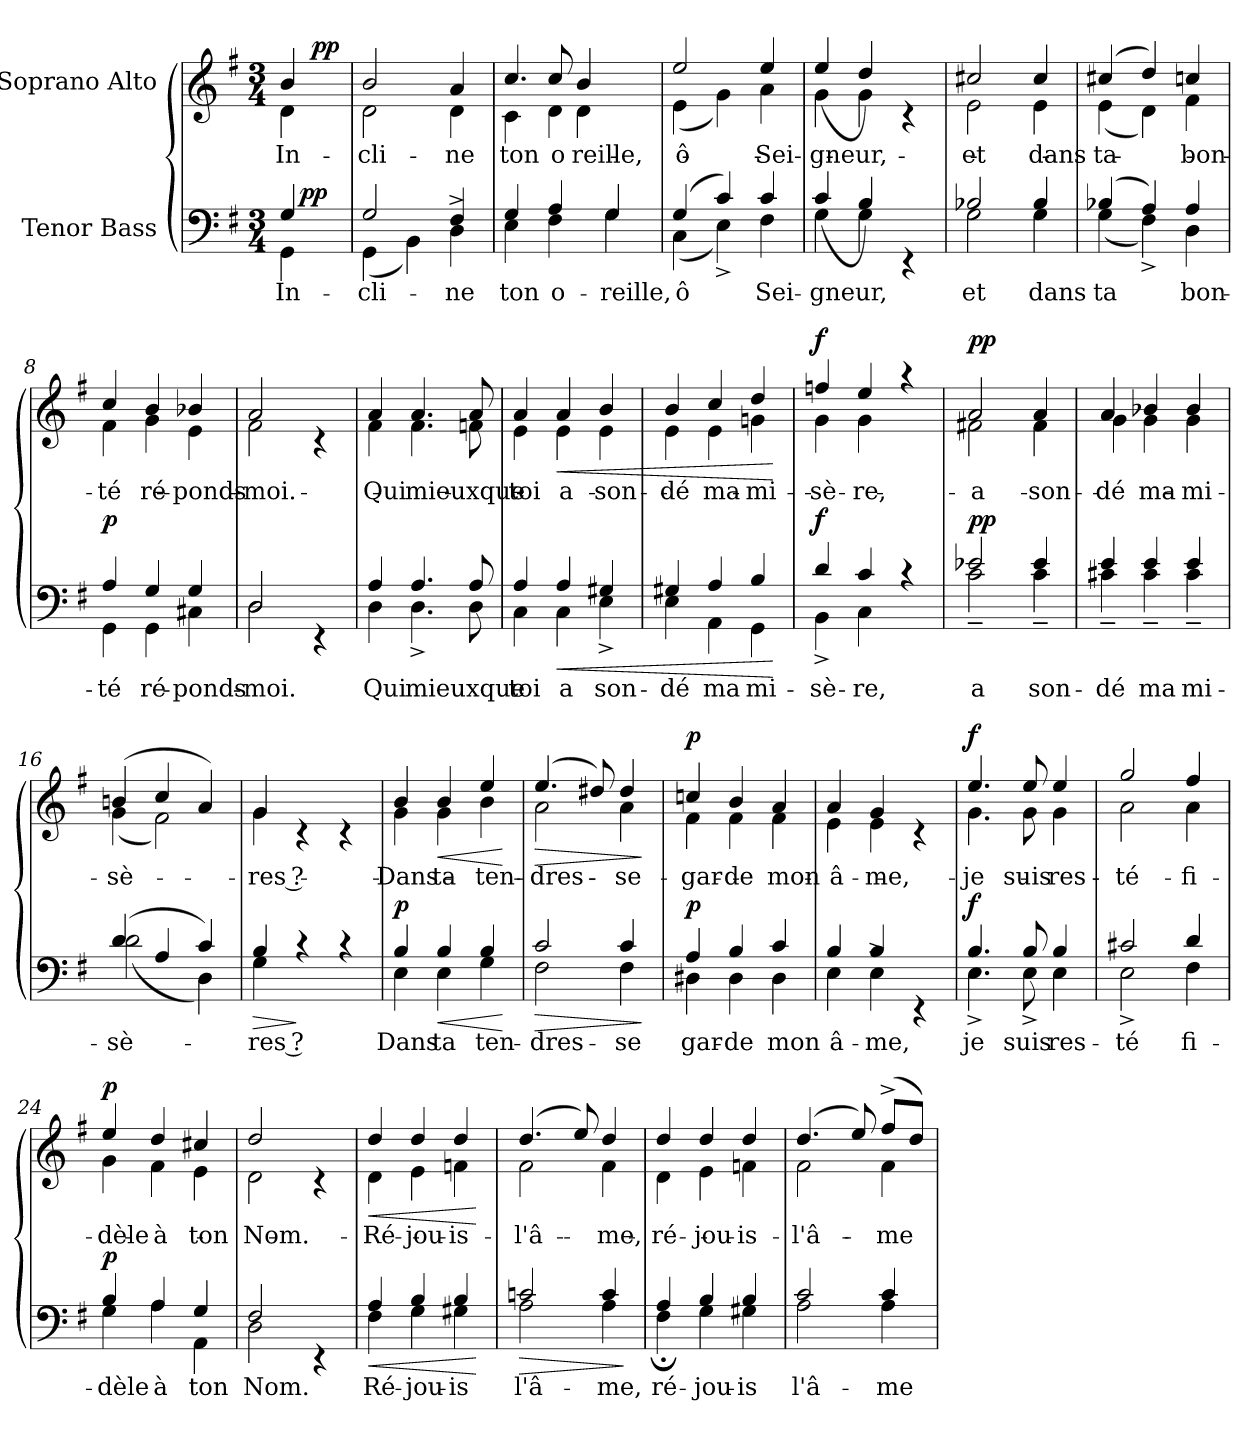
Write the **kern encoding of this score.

**kern	**text	**dynam	**kern	**text	**dynam
*part2	*part2	*part2	*part1	*part1	*part1
*staff2	*staff2	*staff2	*staff1	*staff1	*staff1
*I"Tenor Bass	*	*	*I"Soprano Alto	*	*
*clefF4	*	*	*clefG2	*	*
*k[f#]	*	*	*k[f#]	*	*
*G:	*	*	*G:	*	*
*M3/4	*	*	*M3/4	*	*
=1	=1	=1	=1	=1	=1
!	!LO:LY:a	!	!	!LO:LY:b	!
*^	*	*	*^	*	*
*	*^	*	*	*	*^	*	*
4G/	4GG\	16ryy	In-	.	4b/	4d\	16.ryy	In-	.
!	!	!	!	!LO:DY:a	!	!	!	!	!
.	.	8.ryy	.	pp	.	.	.	.	.
!	!	!	!	!	!	!	!	!	!LO:DY:a
.	.	.	.	.	.	.	8ryy	.	pp
.	.	.	.	.	.	.	32ryy	.	.
=2	=2	=2	=2	=2	=2	=2	=2	=2	=2
!	!	!	!LO:LY:a	!	!	!	!	!LO:LY:b	!
*	*v	*v	*	*	*	*	*	*	*
*	*	*	*	*	*v	*v	*	*
2G/	(<4GG\	-cli-	.	2b/	2d\	-cli-	.
.	4BB\)	.	.	.	.	.	.
!	!	!LO:LY:a	!	!	!	!LO:LY:b	!
4D^<\	4F#/	-ne	.	4a/	4d\	-ne	.
=3	=3	=3	=3	=3	=3	=3	=3
!	!	!LO:LY:a	!	!	!	!LO:LY:b	!
*	*	*	*	*	*^	*	*
4G/	4E\	ton	.	4.cc/	4c\	4ryy	ton	.
!	!	!LO:LY:a	!	!	!	!	!LO:LY:b	!
4A/	4F#\	o-	.	.	4d\	8cc/	o-	.
!	!	!	!	!	!	!	!LO:LY:b	!
.	.	.	.	4d\	.	4b/	-reille,	.
!	!	!LO:LY:a	!	!	!	!	!	!
4G/	4G\	-reille,	.	.	8ryy	.	.	.
.	.	.	.	8ryy	8ryy	8ryy	.	.
=4	=4	=4	=4	=4	=4	=4	=4	=4
!	!	!LO:LY:a	!	!	!	!	!LO:LY:b	!
*	*	*	*	*	*v	*v	*	*
(4G/	(<4C\	ô	.	2ee/	(<4e\	ô	.
4c/)	4E^<\)	.	.	.	4g\)	.	.
!	!	!LO:LY:a	!	!	!	!LO:LY:b	!
4c/	4F#\	Sei-	.	4a\	4ee/	Sei-	.
=5	=5	=5	=5	=5	=5	=5	=5
!	!	!LO:LY:a	!	!	!	!LO:LY:b	!
4G\	(4c/	-gneur,	.	4g\	(4ee/	-gneur,	.
4G\	4B/)	.	.	4g\	4dd/)	.	.
4ryy	4rEE	.	.	4ryy	4rc	.	.
=6	=6	=6	=6	=6	=6	=6	=6
!	!	!LO:LY:a	!	!	!	!LO:LY:b	!
2B-X/	2G\	et	.	2cc#X/	2e\	et	.
!	!	!LO:LY:a	!	!	!	!LO:LY:b	!
4B-/	4G\	dans	.	4cc#/	4e\	dans	.
=7	=7	=7	=7	=7	=7	=7	=7
!	!	!LO:LY:a	!	!	!	!LO:LY:b	!
(4B-X/	(<4G\	ta	.	(4cc#X/	(<4e\	ta	.
4A/)	4F#^<\)	.	.	4dd/)	4d\)	.	.
!	!	!LO:LY:a	!	!	!	!LO:LY:b	!
4A/	4D\	bon-	.	4ccn/	4f#\	bon-	.
=8	=8	=8	=8	=8	=8	=8	=8
!	!	!LO:LY:a	!LO:DY:b	!	!	!LO:LY:b	!
4A/	4GG\	-té	p	4cc/	4f#\	-té	.
!	!	!LO:LY:a	!	!	!	!LO:LY:b	!
4G/	4GG\	ré-	.	4b/	4g\	ré-	.
!	!	!LO:LY:a	!	!	!	!LO:LY:b	!
4G/	4C#X\	-ponds-	.	4b-X/	4e\	-ponds-	.
=9	=9	=9	=9	=9	=9	=9	=9
!	!	!LO:LY:a:rj	!	!	!	!LO:LY:b:rj	!
2D\	2D/	-moi.	.	2f#\	2a/	-moi.	.
4ryy	4rEE	.	.	4ryy	4rc	.	.
!!LO:LB:g=z	!!
=10	=10	=10	=10	=10	=10	=10	=10
!	!	!LO:LY:a	!	!	!	!LO:LY:b	!
4A/	4D\	Qui	.	4a/	4f#\	Qui	.
!	!	!LO:LY:a	!	!	!	!LO:LY:b	!
4.A/	4.D^<\	mieuxque	.	4.a/	4.f#\	mieuxque	.
8A/	8D\	.	.	8a/	8fn\	.	.
=11	=11	=11	=11	=11	=11	=11	=11
!	!	!LO:LY:a	!	!	!	!LO:LY:b	!
4A/	4C\	toi	.	4a/	4e\	toi	.
!	!	!LO:LY:a	!LO:HP:b	!	!	!LO:LY:b	!LO:HP:b
4A/	4C\	a	<	4a/	4e\	a	<
!	!	!LO:LY:a	!	!	!	!LO:LY:b	!
4G#X/	4E^<\	son-	.	4b/	4e\	son-	.
=12	=12	=12	=12	=12	=12	=12	=12
!	!	!LO:LY:a	!	!	!	!LO:LY:b	!
4G#X/	4E\	-dé	.	4b/	4e\	-dé	.
!	!	!LO:LY:a	!	!	!	!LO:LY:b	!
4A/	4AA\	ma	.	4cc/	4e\	ma	.
!	!	!LO:LY:a	!	!	!	!LO:LY:b	!
4B/	4GG\	mi-	.	4dd/	4gn\	mi-	.
*v	*v	*	*	*	*	*	*
*	*	*	*v	*v	*	*
.	.	[	.	.	[
=13	=13	=13	=13	=13	=13
!	!LO:LY:a	!LO:DY:a	!	!LO:LY:b	!LO:DY:a
*^	*	*	*^	*	*
4d/	4BB^<\	-sè-	f	4ffn/	4g\	-sè-	f
!	!	!LO:LY:a	!	!	!	!LO:LY:b	!
4c/	4C\	-re,	.	4ee/	4g\	-re,	.
4rc	4ryy	.	.	4raa	4ryy	.	.
=14	=14	=14	=14	=14	=14	=14	=14
!	!	!LO:LY:a	!LO:DY:a	!	!	!LO:LY:b	!LO:DY:a
2e-X/	2c~<\	a	pp	2a/	2f#X\	a	pp
!	!	!LO:LY:a	!	!	!	!LO:LY:b	!
4e-/	4c~<\	son-	.	4a/	4f#\	son-	.
=15	=15	=15	=15	=15	=15	=15	=15
!	!	!LO:LY:a	!	!	!	!LO:LY:b	!
4e/	4c#X~<\	-dé	.	4a/	4g\	-dé	.
!	!	!LO:LY:a	!	!	!	!LO:LY:b	!
4e/	4c#~<\	ma	.	4b-X/	4g\	ma	.
!	!	!LO:LY:a	!	!	!	!LO:LY:b	!
4e/	4c#~<\	mi-	.	4b-/	4g\	mi-	.
=16	=16	=16	=16	=16	=16	=16	=16
!	!	!LO:LY:a	!	!	!	!LO:LY:b	!
(4d/	(<2d\	-sè-	.	(4bn/	(<4g\	-sè-	.
4A/	.	.	.	4cc/	2f#\)	.	.
4c/)	4D\)	.	.	4a/)	.	.	.
=17	=17	=17	=17	=17	=17	=17	=17
!	!	!LO:LY:a	!LO:HP:b	!	!	!LO:LY:b	!
4B/	4G\	-res ?	>	4g\	4g/	-res ?	.
4rc	2ryy	.	]	2ryy	4rc	.	.
4rc	.	.	.	.	4rc	.	.
=18	=18	=18	=18	=18	=18	=18	=18
!	!	!LO:LY:a	!LO:DY:a	!	!	!LO:LY:b	!
4B/	4E\	Dans	p	4b/	4g\	Dans	.
!	!	!LO:LY:a	!LO:HP:b	!	!	!LO:LY:b	!LO:HP:b
4B/	4E\	ta	<	4b/	4g\	ta	<
!	!	!LO:LY:a	!	!	!	!LO:LY:b	!
4B/	4G\	ten-	.	4ee/	4b\	ten-	.
*v	*v	*	*	*	*	*	*
*	*	*	*v	*v	*	*
.	.	[	.	.	[
=19	=19	=19	=19	=19	=19
!	!LO:LY:a:rj	!LO:HP:b	!	!LO:LY:b:rj	!LO:HP:b
*^	*	*	*^	*	*
2c/	2F#\	-dres-	>	(4.ee/	2a\	-dres-	>
.	.	.	.	8dd#X/)	.	.	.
!	!	!LO:LY:a	!	!	!	!LO:LY:b	!
4c/	4F#\	-se	.	4dd#/	4a\	-se	.
*v	*v	*	*	*	*	*	*
*	*	*	*v	*v	*	*
.	.	]	.	.	]
!!LO:LB:g=z
=20	=20	=20	=20	=20	=20
!	!LO:LY:a	!LO:DY:a	!	!LO:LY:b	!LO:DY:a
*^	*	*	*^	*	*
4A/	4D#X\	gar-	p	4ccn/	4f#\	gar-	p
!	!	!LO:LY:a:rj	!	!	!	!LO:LY:b:rj	!
4B/	4D#\	-de	.	4b/	4f#\	-de	.
!	!	!LO:LY:a	!	!	!	!LO:LY:b	!
4c/	4D#\	mon	.	4a/	4f#\	mon	.
=21	=21	=21	=21	=21	=21	=21	=21
!	!	!LO:LY:a	!	!	!	!LO:LY:b	!
4E\	4B/	â-	.	4e\	4a/	â-	.
!	!	!LO:LY:a	!	!	!	!LO:LY:b	!
4E^<\	4B/	-me,	.	4e\	4g/	-me,	.
4ryy	4rEE	.	.	4ryy	4rc	.	.
=22	=22	=22	=22	=22	=22	=22	=22
!	!	!LO:LY:a	!LO:DY:a	!	!	!LO:LY:b	!LO:DY:a
4.B/	4.E^<\	je	f	4.ee/	4.g\	je	f
!	!	!LO:LY:a	!	!	!	!LO:LY:b	!
8B/	8E^<\	suis	.	8ee/	8g\	suis	.
!	!	!LO:LY:a	!	!	!	!LO:LY:b	!
4B/	4E\	res-	.	4ee/	4g\	res-	.
=23	=23	=23	=23	=23	=23	=23	=23
!	!	!LO:LY:a	!	!	!	!LO:LY:b	!
2c#X/	2E^<\	-té	.	2gg/	2a\	-té	.
!	!	!LO:LY:a	!	!	!	!LO:LY:b	!
4d/	4F#\	fi-	.	4ff#/	4a\	fi-	.
=24	=24	=24	=24	=24	=24	=24	=24
!	!	!LO:LY:a	!LO:DY:a	!	!	!LO:LY:b	!LO:DY:a
4B/	4G\	-dèle	p	4ee/	4g\	-dèle	p
!	!	!LO:LY:a	!	!	!	!LO:LY:b	!
4A/	4A\	à	.	4dd/	4f#\	à	.
!	!	!LO:LY:a	!	!	!	!LO:LY:b	!
4G/	4AA\	ton	.	4cc#X/	4e\	ton	.
=25	=25	=25	=25	=25	=25	=25	=25
!	!	!LO:LY:a	!	!	!	!LO:LY:b	!
2D\	2F#/	Nom.	.	2d\	2dd/	Nom.	.
4ryy	4rEE	.	.	4ryy	4rc	.	.
=26	=26	=26	=26	=26	=26	=26	=26
!	!	!LO:LY:a	!LO:HP:b	!	!	!LO:LY:b	!LO:HP:b
4A/	4F#\	Ré-	<	4dd/	4d\	Ré-	<
!	!	!LO:LY:a	!	!	!	!LO:LY:b	!
4B/	4G\	-jou-	.	4dd/	4e\	-jou-	.
!	!	!LO:LY:a:rj	!	!	!	!LO:LY:b:rj	!
4B/	4G#X\	-is	.	4dd/	4fn\	-is	.
*v	*v	*	*	*	*	*	*
*	*	*	*v	*v	*	*
.	.	[	.	.	[
=27	=27	=27	=27	=27	=27
!	!LO:LY:a	!LO:HP:b	!	!LO:LY:b	!
*^	*	*	*^	*	*
2cn/	2A\	l'â-	>	(4.dd/	2f#\	l'â-	.
.	.	.	.	8ee/)	.	.	.
!	!	!LO:LY:a	!	!	!	!LO:LY:b	!
4c/	4A\	-me,	.	4dd/	4f#\	-me,	.
*v	*v	*	*	*	*	*	*
*	*	*	*v	*v	*	*
.	.	]	.	.	.
=28	=28	=28	=28	=28	=28
!	!LO:LY:a	!	!	!LO:LY:b	!
*^	*	*	*^	*	*
4A/	4F#;\	ré-	.	4dd/	4d\	ré-	.
!	!	!LO:LY:a	!	!	!	!LO:LY:b	!
4B/	4G\	-jou-	.	4dd/	4e\	-jou-	.
!	!	!LO:LY:a:rj	!	!	!	!LO:LY:b:rj	!
4B/	4G#X\	-is	.	4dd/	4fn\	-is	.
=29	=29	=29	=29	=29	=29	=29	=29
!	!	!LO:LY:a	!	!	!	!LO:LY:b	!
2c/	2A\	l'â-	.	(4.dd/	2f#\	l'â-	.
.	.	.	.	8ee/)	.	.	.
!	!	!LO:LY:a	!	!	!	!LO:LY:b	!
4c/	4A\	-me	.	(>8ff#^>/L	4f#\	-me	.
.	.	.	.	8dd/J)	.	.	.
*v	*v	*	*	*	*	*	*
*	*	*	*v	*v	*	*
=	=	=	=	=	=
*-	*-	*-	*-	*-	*-
